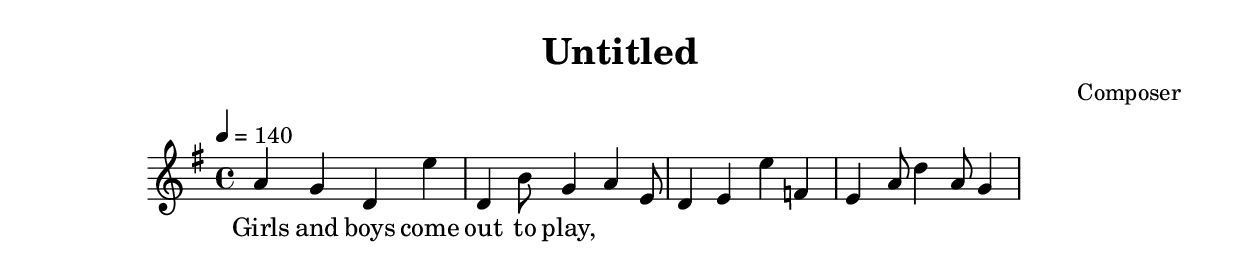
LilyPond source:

\header {
  title = "Untitled"
  composer = "Composer"
}

\score {
  \relative c'' {
    \key g \major
    \time 4/4
    \tempo 4 = 140
    a4 g4 d4 e'4 | d,4 b'8 g4 a4 e8
    d4 e4 e'4 f,4 | e4 a8 d4 a8 g4
  }
  \addlyrics {
    Girls and boys come | out to play,
  }

  \layout {}
  \midi {}
}